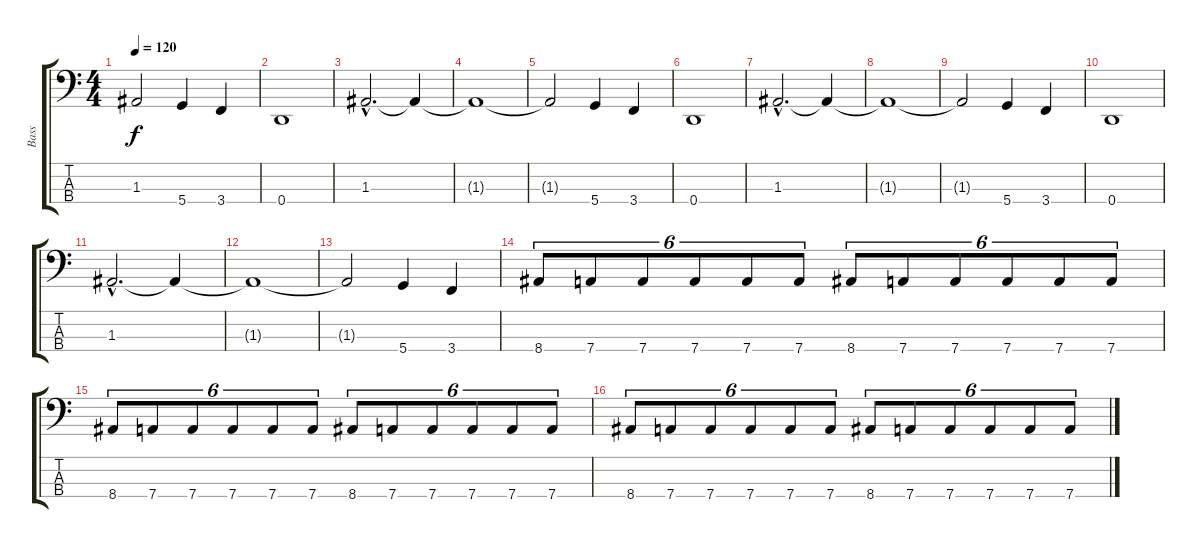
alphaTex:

\track ("Bass" "Bass") {instrument electricbasspick}
\staff {score tabs}
\tuning (G2 D2 A1 D1) {hide}
\ts (4 4)
\tempo 120
\clef f4
\ks c
1.3{t}.2{dy f} 5.4.4 3.4.4 |
0.4.1 |
1.3{hac}.2{d} 1.3{t}.4 |
1.3{t}.1 |
1.3{t}.2 5.4.4 3.4.4 |
0.4.1 |
1.3{hac}.2{d} 1.3{t}.4 |
1.3{t}.1 |
1.3{t}.2 5.4.4 3.4.4 |
0.4.1 |
1.3{hac}.2{d} 1.3{t}.4 |
1.3{t}.1 |
1.3{t}.2 5.4.4 3.4.4 |
8.4.8{tu (6 4)} 7.4.8{tu (6 4)} 7.4.8{tu (6 4)} 7.4.8{tu (6 4)} 7.4.8{tu (6 4)} 7.4.8{tu (6 4)} 8.4.8{tu (6 4)} 7.4.8{tu (6 4)} 7.4.8{tu (6 4)} 7.4.8{tu (6 4)} 7.4.8{tu (6 4)} 7.4.8{tu (6 4)} |
8.4.8{tu (6 4)} 7.4.8{tu (6 4)} 7.4.8{tu (6 4)} 7.4.8{tu (6 4)} 7.4.8{tu (6 4)} 7.4.8{tu (6 4)} 8.4.8{tu (6 4)} 7.4.8{tu (6 4)} 7.4.8{tu (6 4)} 7.4.8{tu (6 4)} 7.4.8{tu (6 4)} 7.4.8{tu (6 4)} |
8.4.8{tu (6 4)} 7.4.8{tu (6 4)} 7.4.8{tu (6 4)} 7.4.8{tu (6 4)} 7.4.8{tu (6 4)} 7.4.8{tu (6 4)} 8.4.8{tu (6 4)} 7.4.8{tu (6 4)} 7.4.8{tu (6 4)} 7.4.8{tu (6 4)} 7.4.8{tu (6 4)} 7.4.8{tu (6 4)}
